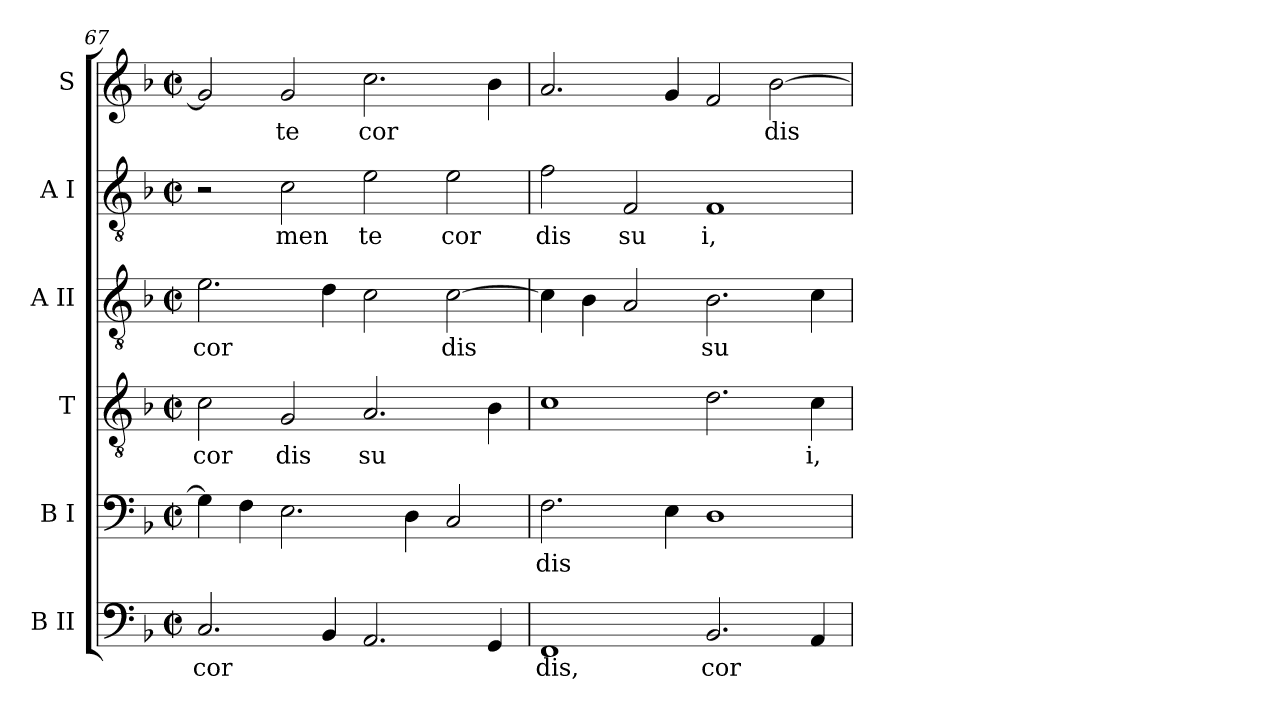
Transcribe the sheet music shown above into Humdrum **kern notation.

**kern	**text	**kern	**text	**kern	**text	**kern	**text	**kern	**text	**kern	**text
*part6	*part6	*part5	*part5	*part4	*part4	*part3	*part3	*part2	*part2	*part1	*part1
*staff6	*staff6	*staff5	*staff5	*staff4	*staff4	*staff3	*staff3	*staff2	*staff2	*staff1	*staff1
*I"B II	*	*I"B I	*	*I"T	*	*I"A II	*	*I"A I	*	*I"S	*
*I'B II	*	*I'B I	*	*I'T	*	*I'A II	*	*I'A I	*	*I'S	*
*clefF4	*	*clefF4	*	*clefGv2	*	*clefGv2	*	*clefGv2	*	*clefG2	*
*k[b-]	*	*k[b-]	*	*k[b-]	*	*k[b-]	*	*k[b-]	*	*k[b-]	*
*F:	*	*F:	*	*F:	*	*F:	*	*F:	*	*F:	*
*M2/2	*	*M2/2	*	*M2/2	*	*M2/2	*	*M2/2	*	*M2/2	*
*met(c|)	*	*met(c|)	*	*met(c|)	*	*met(c|)	*	*met(c|)	*	*met(c|)	*
=67	=67	=67	=67	=67	=67	=67	=67	=67	=67	=67	=67
!	!LO:LY:b:cj	!	!LO:LY:b:cj	!	!LO:LY:b:cj	!	!LO:LY:b:cj	!	!	!	!LO:LY:b:cj
2.C/	cor-	4G\]	--	2c\	cor	2.e\	cor	2r	.	2g/]	.
!	!	!	!LO:LY:b:cj	!	!	!	!	!	!	!	!
.	.	4F\	--	.	.	.	.	.	.	.	.
!	!	!	!LO:LY:b:cj	!	!LO:LY:b:cj	!	!	!	!LO:LY:b:cj	!	!LO:LY:b:cj
.	.	2.E\	--	2G/	dis	.	.	2c\	men	2g/	te
!	!LO:LY:b:cj	!	!	!	!	!	!LO:LY:b:cj	!	!	!	!
4BB-/	--	.	.	.	.	4d\	.	.	.	.	.
!	!LO:LY:b:cj	!	!	!	!LO:LY:b:cj	!	!LO:LY:b:cj	!	!LO:LY:b:cj	!	!LO:LY:b:cj
2.AA/	--	.	.	2.A/	su	2c\	.	2e\	te	2.cc\	cor
!	!	!	!LO:LY:b:cj	!	!	!	!	!	!	!	!
.	.	4D\	--	.	.	.	.	.	.	.	.
!	!	!	!LO:LY:b:cj	!	!	!	!LO:LY:b:cj	!	!LO:LY:b:cj	!	!
.	.	2C/	--	.	.	[>2c\	dis	2e\	cor	.	.
!	!LO:LY:b:cj	!	!	!	!LO:LY:b:cj	!	!	!	!	!	!LO:LY:b:cj
4GG/	--	.	.	4B-\	.	.	.	.	.	4b-\	.
=68	=68	=68	=68	=68	=68	=68	=68	=68	=68	=68	=68
!	!LO:LY:b:cj	!	!LO:LY:b:cj	!	!LO:LY:b:cj	!	!LO:LY:b:cj	!	!LO:LY:b:cj	!	!LO:LY:b:cj
1FF	-dis,	2.F\	-dis	1c	.	4c\]	.	2f\	dis	2.a/	.
!	!	!	!	!	!	!	!LO:LY:b:cj	!	!	!	!
.	.	.	.	.	.	4B-\	.	.	.	.	.
!	!	!	!	!	!	!	!LO:LY:b:cj	!	!LO:LY:b:cj	!	!
.	.	.	.	.	.	2A/	.	2F/	su	.	.
!	!	!	!LO:LY:b:cj	!	!	!	!	!	!	!	!LO:LY:b:cj
.	.	4E\	.	.	.	.	.	.	.	4g/	.
!	!LO:LY:b:cj	!	!LO:LY:b:cj	!	!LO:LY:b:cj	!	!LO:LY:b:cj	!	!LO:LY:b:cj	!	!LO:LY:b:cj
2.BB-/	cor-	1D	.	2.d\	.	2.B-\	su	1F	i,	2f/	.
!	!	!	!	!	!	!	!	!	!	!	!LO:LY:b:cj
.	.	.	.	.	.	.	.	.	.	[>2b-\	dis
!	!LO:LY:b:cj	!	!	!	!LO:LY:b:cj	!	!LO:LY:b:cj	!	!	!	!
4AA/	--	.	.	4c\	i,	4c\	.	.	.	.	.
=	=	=	=	=	=	=	=	=	=	=	=
*-	*-	*-	*-	*-	*-	*-	*-	*-	*-	*-	*-
